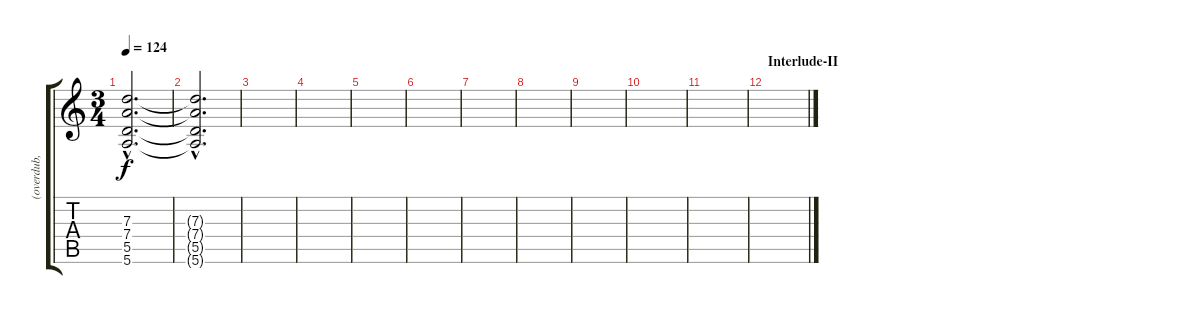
\track ("(overdub, 2nd guitar)" "(overdub, ") {instrument overdrivenguitar}
\staff {score tabs}
\tuning (E4 B3 G3 D3 A2 E2) {hide}
\ts (3 4)
\tempo 124
\clef g2
\ks c
(7.3{hac t} 7.4{hac t} 5.5{hac t} 5.6{hac t}).2{d dy f} |
(7.3{hac t} 7.4{hac t} 5.5{hac t} 5.6{hac t}).2{d} |
|
|
|
|
|
|
|
|
|
\section ("" "Interlude-II")
